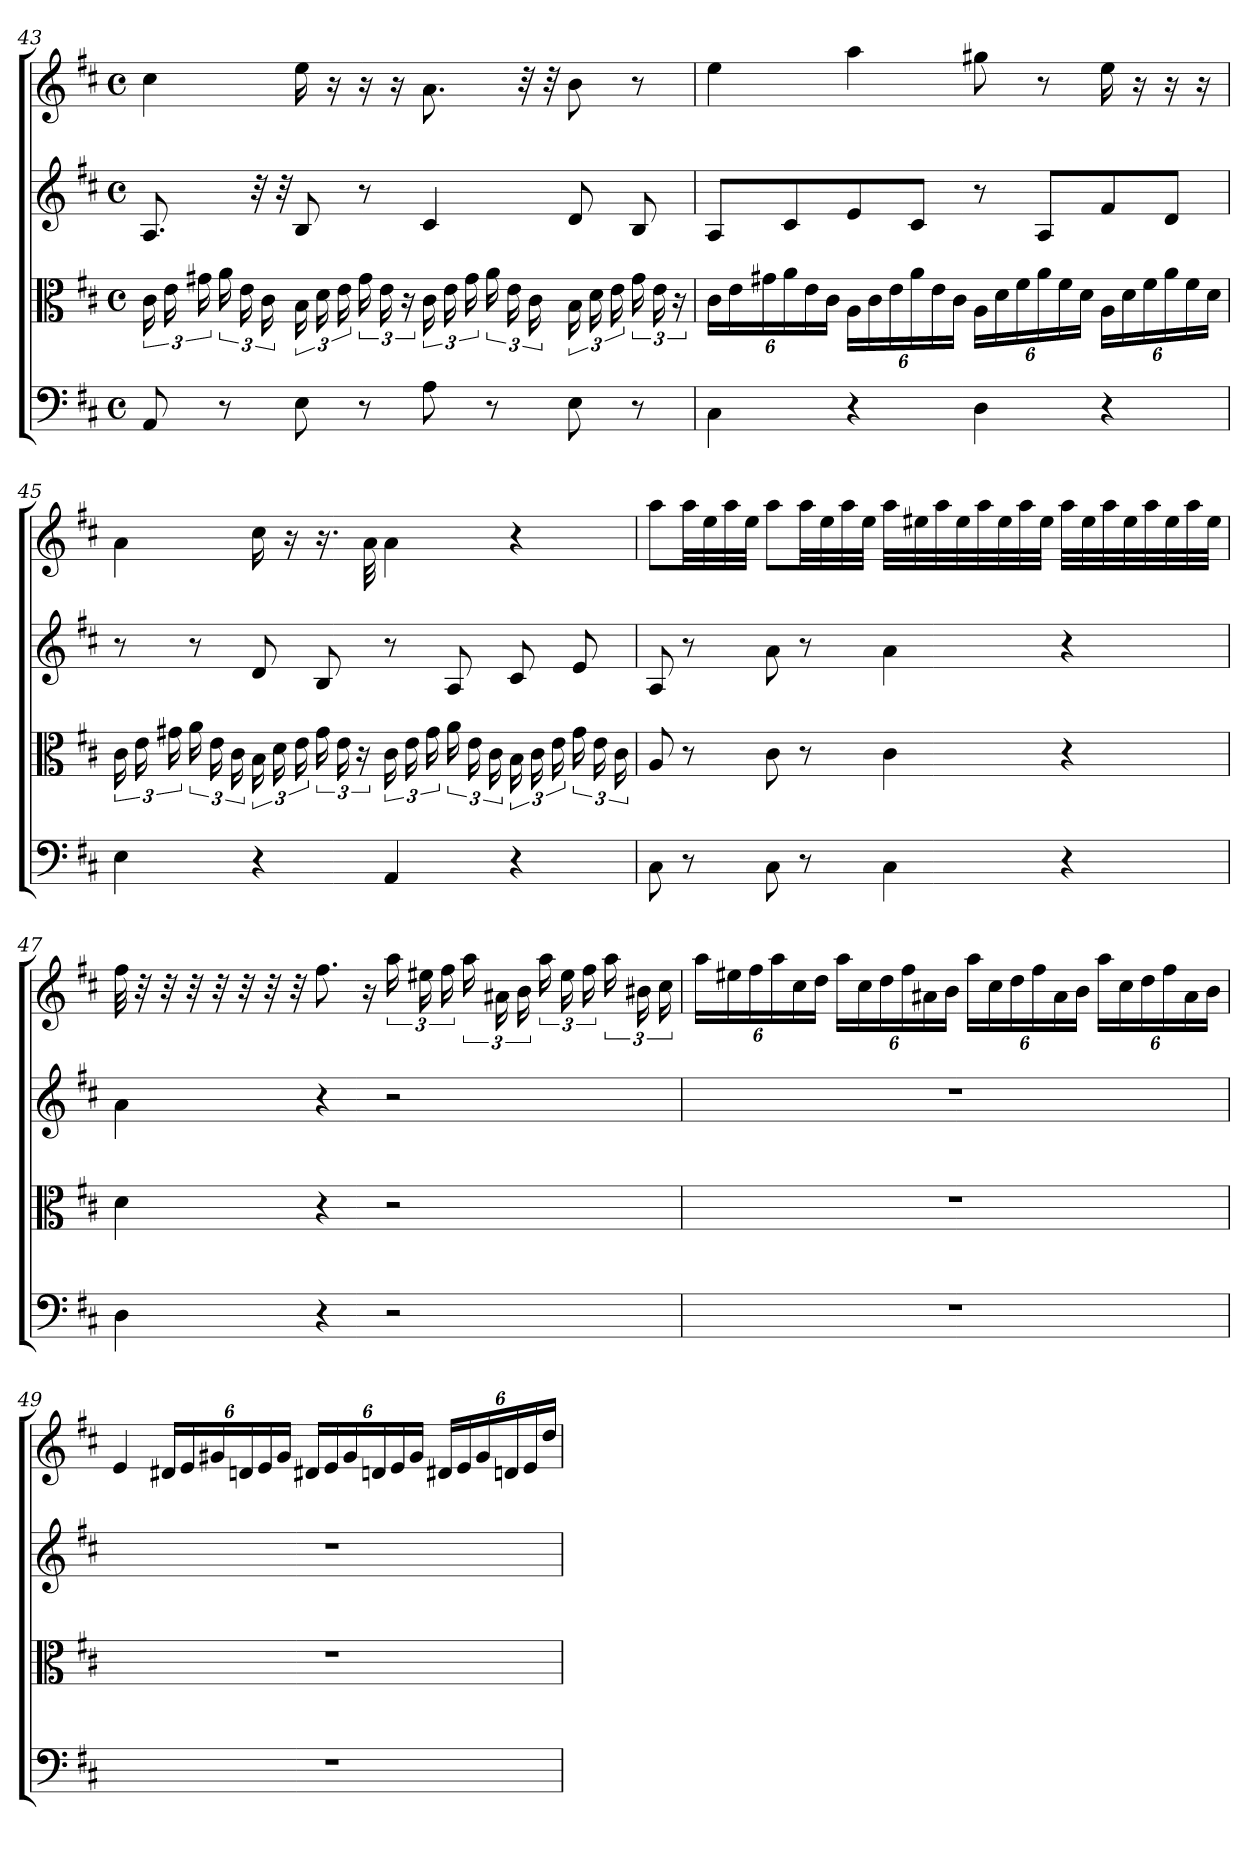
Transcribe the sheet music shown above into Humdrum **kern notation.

**kern	**kern	**kern	**kern
*part4	*part3	*part2	*part1
*staff4	*staff3	*staff2	*staff1
*clefF4	*clefC3	*clefG2	*clefG2
*k[f#c#]	*k[f#c#]	*k[f#c#]	*k[f#c#]
*b:	*b:	*b:	*b:
*M4/4	*M4/4	*M4/4	*M4/4
*met(c)	*met(c)	*met(c)	*met(c)
=43	=43	=43	=43
8AA/	24c#\	8.A/	4cc#\
.	24e\	.	.
.	24g#X\	.	.
8r	24a\	.	.
.	24e\	.	.
.	.	32r	.
.	24c#\	.	.
.	.	32r	.
8E\	24B\	8B/	16ee\
.	24d\	.	.
.	.	.	16r
.	24e\	.	.
8r	24g#\	8r	16r
.	24e\	.	.
.	.	.	16r
.	24r	.	.
8A\	24c#\	4c#/	8.a\
.	24e\	.	.
.	24g#\	.	.
8r	24a\	.	.
.	24e\	.	.
.	.	.	32r
.	24c#\	.	.
.	.	.	32r
8E\	24B\	8d/	8b\
.	24d\	.	.
.	24e\	.	.
8r	24g#\	8B/	8r
.	24e\	.	.
.	24r	.	.
=44	=44	=44	=44
4C#\	24c#\LL	8A/L	4ee\
.	24e\	.	.
.	24g#X\	.	.
.	24a\	8c#/	.
.	24e\	.	.
.	24c#\JJ	.	.
4r	24A\LL	8e/	4aa\
.	24c#\	.	.
.	24e\	.	.
.	24a\	8c#/J	.
.	24e\	.	.
.	24c#\JJ	.	.
4D\	24A\LL	8r	8gg#X\
.	24d\	.	.
.	24f#\	.	.
.	24a\	8A/L	8r
.	24f#\	.	.
.	24d\JJ	.	.
4r	24A\LL	8f#/	16ee\
.	24d\	.	.
.	.	.	16r
.	24f#\	.	.
.	24a\	8d/J	16r
.	24f#\	.	.
.	.	.	16r
.	24d\JJ	.	.
=45	=45	=45	=45
4E\	24c#\	8r	4a\
.	24e\	.	.
.	24g#X\	.	.
.	24a\	8r	.
.	24e\	.	.
.	24c#\	.	.
4r	24B\	8d/	16cc#\
.	24d\	.	.
.	.	.	16r
.	24e\	.	.
.	24g#\	8B/	16.r
.	24e\	.	.
.	24r	.	.
.	.	.	32a\
4AA/	24c#\	8r	4a\
.	24e\	.	.
.	24g#\	.	.
.	24a\	8A/	.
.	24e\	.	.
.	24c#\	.	.
4r	24B\	8c#/	4r
.	24c#\	.	.
.	24e\	.	.
.	24g#\	8e/	.
.	24e\	.	.
.	24c#\	.	.
=46	=46	=46	=46
8C#\	8A/	8A/	8aa\L
8r	8r	8r	32aa\LL
.	.	.	32ee\
.	.	.	32aa\
.	.	.	32ee\JJJ
8C#\	8c#\	8a\	8aa\L
8r	8r	8r	32aa\LL
.	.	.	32ee\
.	.	.	32aa\
.	.	.	32ee\JJJ
4C#\	4c#\	4a\	32aa\LLL
.	.	.	32ee#X\
.	.	.	32aa\
.	.	.	32ee#\
.	.	.	32aa\
.	.	.	32ee#\
.	.	.	32aa\
.	.	.	32ee#\JJJ
4r	4r	4r	32aa\LLL
.	.	.	32ee#\
.	.	.	32aa\
.	.	.	32ee#\
.	.	.	32aa\
.	.	.	32ee#\
.	.	.	32aa\
.	.	.	32ee#\JJJ
=47	=47	=47	=47
4D\	4d\	4a\	32ff#\
.	.	.	32r
.	.	.	32r
.	.	.	32r
.	.	.	32r
.	.	.	32r
.	.	.	32r
.	.	.	32r
4r	4r	4r	8.ff#\
.	.	.	16r
2r	2r	2r	24aa\
.	.	.	24ee#X\
.	.	.	24ff#\
.	.	.	24aa\
.	.	.	24a#X\
.	.	.	24b\
.	.	.	24aa\
.	.	.	24ee#\
.	.	.	24ff#\
.	.	.	24aa\
.	.	.	24b#X\
.	.	.	24cc#\
=48	=48	=48	=48
1r	1r	1r	24aa\LL
.	.	.	24ee#X\
.	.	.	24ff#\
.	.	.	24aa\
.	.	.	24cc#\
.	.	.	24dd\JJ
.	.	.	24aa\LL
.	.	.	24cc#\
.	.	.	24dd\
.	.	.	24ff#\
.	.	.	24a#X\
.	.	.	24b\JJ
.	.	.	24aa\LL
.	.	.	24cc#\
.	.	.	24dd\
.	.	.	24ff#\
.	.	.	24a#\
.	.	.	24b\JJ
.	.	.	24aa\LL
.	.	.	24cc#\
.	.	.	24dd\
.	.	.	24ff#\
.	.	.	24a#\
.	.	.	24b\JJ
=49	=49	=49	=49
1r	1r	1r	4e/
.	.	.	24d#X/LL
.	.	.	24e/
.	.	.	24g#X/
.	.	.	24dn/
.	.	.	24e/
.	.	.	24g#/JJ
.	.	.	24d#X/LL
.	.	.	24e/
.	.	.	24g#/
.	.	.	24dn/
.	.	.	24e/
.	.	.	24g#/JJ
.	.	.	24d#X/LL
.	.	.	24e/
.	.	.	24g#/
.	.	.	24dn/
.	.	.	24e/
.	.	.	24dd/JJ
=	=	=	=
*-	*-	*-	*-
